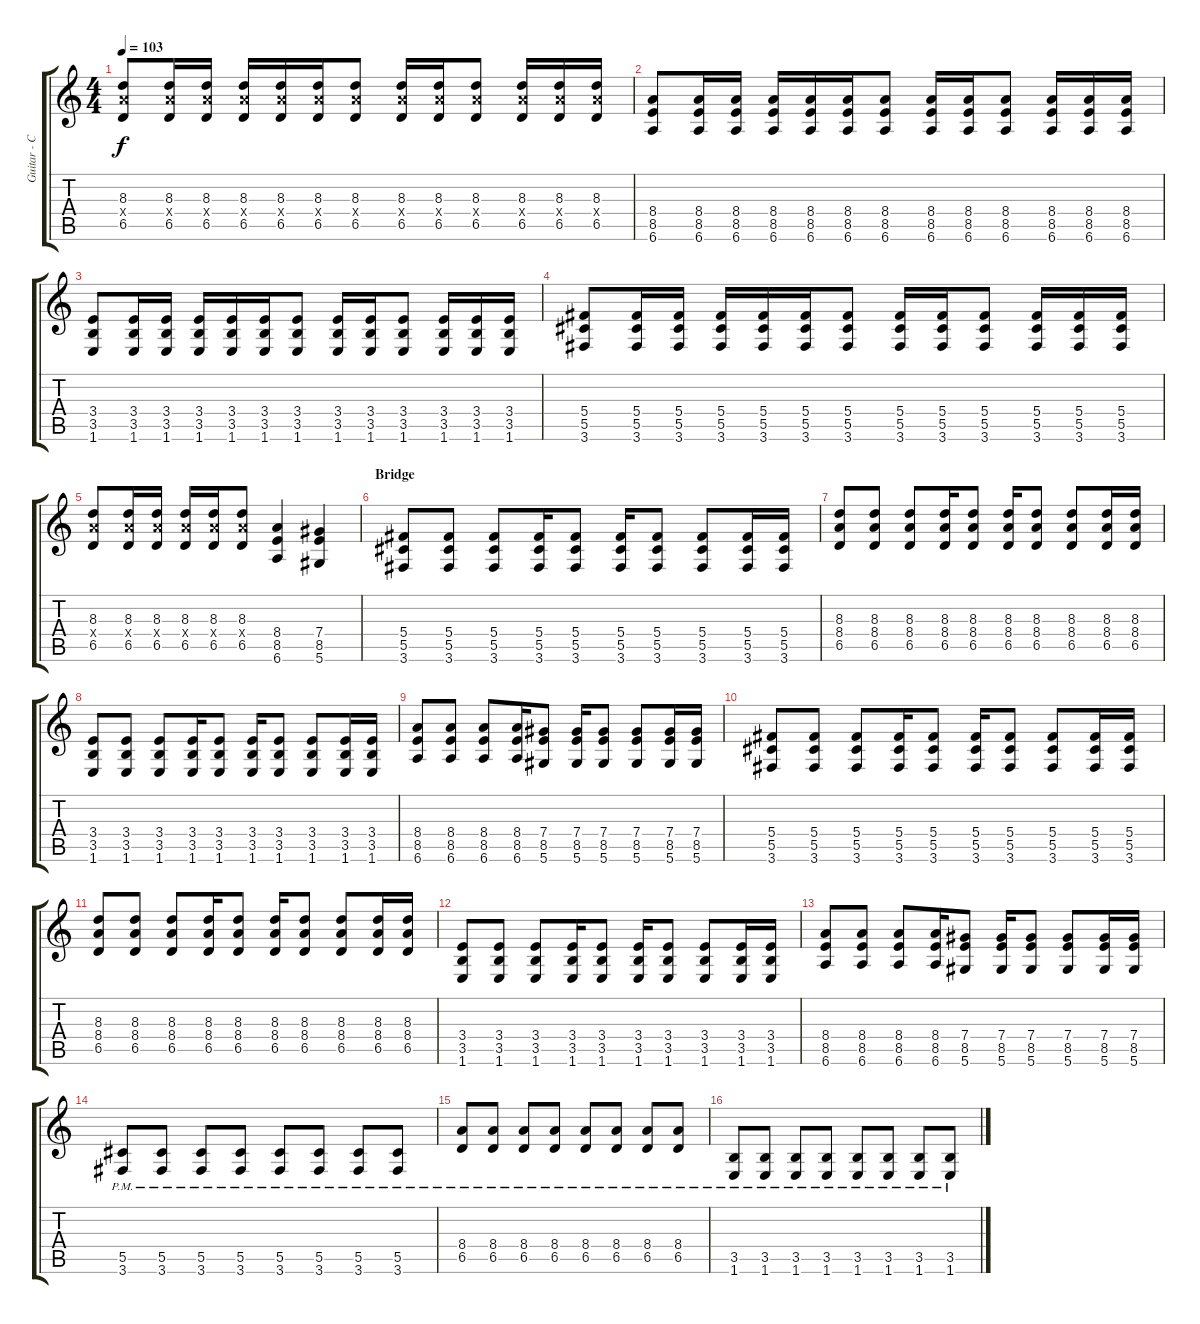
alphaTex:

\track ("Guitar - Chris Chasse" "Guitar - C") {instrument distortionguitar}
\staff {score tabs}
\tuning (Eb4 Bb3 Gb3 Db3 Ab2 Eb2) {hide}
\ts (4 4)
\tempo 103
\clef g2
\ks c
(8.3 8.4{x} 6.5).8{dy f} (8.3 8.4{x} 6.5).16 (8.3 8.4{x} 6.5).16 (8.3 8.4{x} 6.5).16 (8.3 8.4{x} 6.5).16 (8.3 8.4{x} 6.5).16 (8.3 8.4{x} 6.5).8 (8.3 8.4{x} 6.5).16 (8.3 8.4{x} 6.5).16 (8.3 8.4{x} 6.5).8 (8.3 8.4{x} 6.5).16 (8.3 8.4{x} 6.5).16 (8.3 8.4{x} 6.5).16 |
(8.4 8.5 6.6).8 (8.4 8.5 6.6).16 (8.4 8.5 6.6).16 (8.4 8.5 6.6).16 (8.4 8.5 6.6).16 (8.4 8.5 6.6).16 (8.4 8.5 6.6).8 (8.4 8.5 6.6).16 (8.4 8.5 6.6).16 (8.4 8.5 6.6).8 (8.4 8.5 6.6).16 (8.4 8.5 6.6).16 (8.4 8.5 6.6).16 |
(3.4 3.5 1.6).8 (3.4 3.5 1.6).16 (3.4 3.5 1.6).16 (3.4 3.5 1.6).16 (3.4 3.5 1.6).16 (3.4 3.5 1.6).16 (3.4 3.5 1.6).8 (3.4 3.5 1.6).16 (3.4 3.5 1.6).16 (3.4 3.5 1.6).8 (3.4 3.5 1.6).16 (3.4 3.5 1.6).16 (3.4 3.5 1.6).16 |
(5.4 5.5 3.6).8 (5.4 5.5 3.6).16 (5.4 5.5 3.6).16 (5.4 5.5 3.6).16 (5.4 5.5 3.6).16 (5.4 5.5 3.6).16 (5.4 5.5 3.6).8 (5.4 5.5 3.6).16 (5.4 5.5 3.6).16 (5.4 5.5 3.6).8 (5.4 5.5 3.6).16 (5.4 5.5 3.6).16 (5.4 5.5 3.6).16 |
(8.3 8.4{x} 6.5).8 (8.3 8.4{x} 6.5).16 (8.3 8.4{x} 6.5).16 (8.3 8.4{x} 6.5).16 (8.3 8.4{x} 6.5).16 (8.3 8.4{x} 6.5).8 (8.4 8.5 6.6).4 (7.4 8.5 5.6).4 |
\section ("" "Bridge")
(5.4 5.5 3.6).8 (5.4 5.5 3.6).8 (5.4 5.5 3.6).8 (5.4 5.5 3.6).16 (5.4 5.5 3.6).8 (5.4 5.5 3.6).16 (5.4 5.5 3.6).8 (5.4 5.5 3.6).8 (5.4 5.5 3.6).16 (5.4 5.5 3.6).16 |
(8.3 8.4 6.5).8 (8.3 8.4 6.5).8 (8.3 8.4 6.5).8 (8.3 8.4 6.5).16 (8.3 8.4 6.5).8 (8.3 8.4 6.5).16 (8.3 8.4 6.5).8 (8.3 8.4 6.5).8 (8.3 8.4 6.5).16 (8.3 8.4 6.5).16 |
(3.4 3.5 1.6).8 (3.4 3.5 1.6).8 (3.4 3.5 1.6).8 (3.4 3.5 1.6).16 (3.4 3.5 1.6).8 (3.4 3.5 1.6).16 (3.4 3.5 1.6).8 (3.4 3.5 1.6).8 (3.4 3.5 1.6).16 (3.4 3.5 1.6).16 |
(8.4 8.5 6.6).8 (8.4 8.5 6.6).8 (8.4 8.5 6.6).8 (8.4 8.5 6.6).16 (7.4 8.5 5.6).8 (7.4 8.5 5.6).16 (7.4 8.5 5.6).8 (7.4 8.5 5.6).8 (7.4 8.5 5.6).16 (7.4 8.5 5.6).16 |
(5.4 5.5 3.6).8 (5.4 5.5 3.6).8 (5.4 5.5 3.6).8 (5.4 5.5 3.6).16 (5.4 5.5 3.6).8 (5.4 5.5 3.6).16 (5.4 5.5 3.6).8 (5.4 5.5 3.6).8 (5.4 5.5 3.6).16 (5.4 5.5 3.6).16 |
(8.3 8.4 6.5).8 (8.3 8.4 6.5).8 (8.3 8.4 6.5).8 (8.3 8.4 6.5).16 (8.3 8.4 6.5).8 (8.3 8.4 6.5).16 (8.3 8.4 6.5).8 (8.3 8.4 6.5).8 (8.3 8.4 6.5).16 (8.3 8.4 6.5).16 |
(3.4 3.5 1.6).8 (3.4 3.5 1.6).8 (3.4 3.5 1.6).8 (3.4 3.5 1.6).16 (3.4 3.5 1.6).8 (3.4 3.5 1.6).16 (3.4 3.5 1.6).8 (3.4 3.5 1.6).8 (3.4 3.5 1.6).16 (3.4 3.5 1.6).16 |
(8.4 8.5 6.6).8 (8.4 8.5 6.6).8 (8.4 8.5 6.6).8 (8.4 8.5 6.6).16 (7.4 8.5 5.6).8 (7.4 8.5 5.6).16 (7.4 8.5 5.6).8 (7.4 8.5 5.6).8 (7.4 8.5 5.6).16 (7.4 8.5 5.6).16 |
(5.5{pm} 3.6{pm}).8 (5.5{pm} 3.6{pm}).8 (5.5{pm} 3.6{pm}).8 (5.5{pm} 3.6{pm}).8 (5.5{pm} 3.6{pm}).8 (5.5{pm} 3.6{pm}).8 (5.5{pm} 3.6{pm}).8 (5.5{pm} 3.6{pm}).8 |
(8.4{pm} 6.5{pm}).8 (8.4{pm} 6.5{pm}).8 (8.4{pm} 6.5{pm}).8 (8.4{pm} 6.5{pm}).8 (8.4{pm} 6.5{pm}).8 (8.4{pm} 6.5{pm}).8 (8.4{pm} 6.5{pm}).8 (8.4{pm} 6.5{pm}).8 |
(3.5{pm} 1.6{pm}).8 (3.5{pm} 1.6{pm}).8 (3.5{pm} 1.6{pm}).8 (3.5{pm} 1.6{pm}).8 (3.5{pm} 1.6{pm}).8 (3.5{pm} 1.6{pm}).8 (3.5{pm} 1.6{pm}).8 (3.5{pm} 1.6{pm}).8
